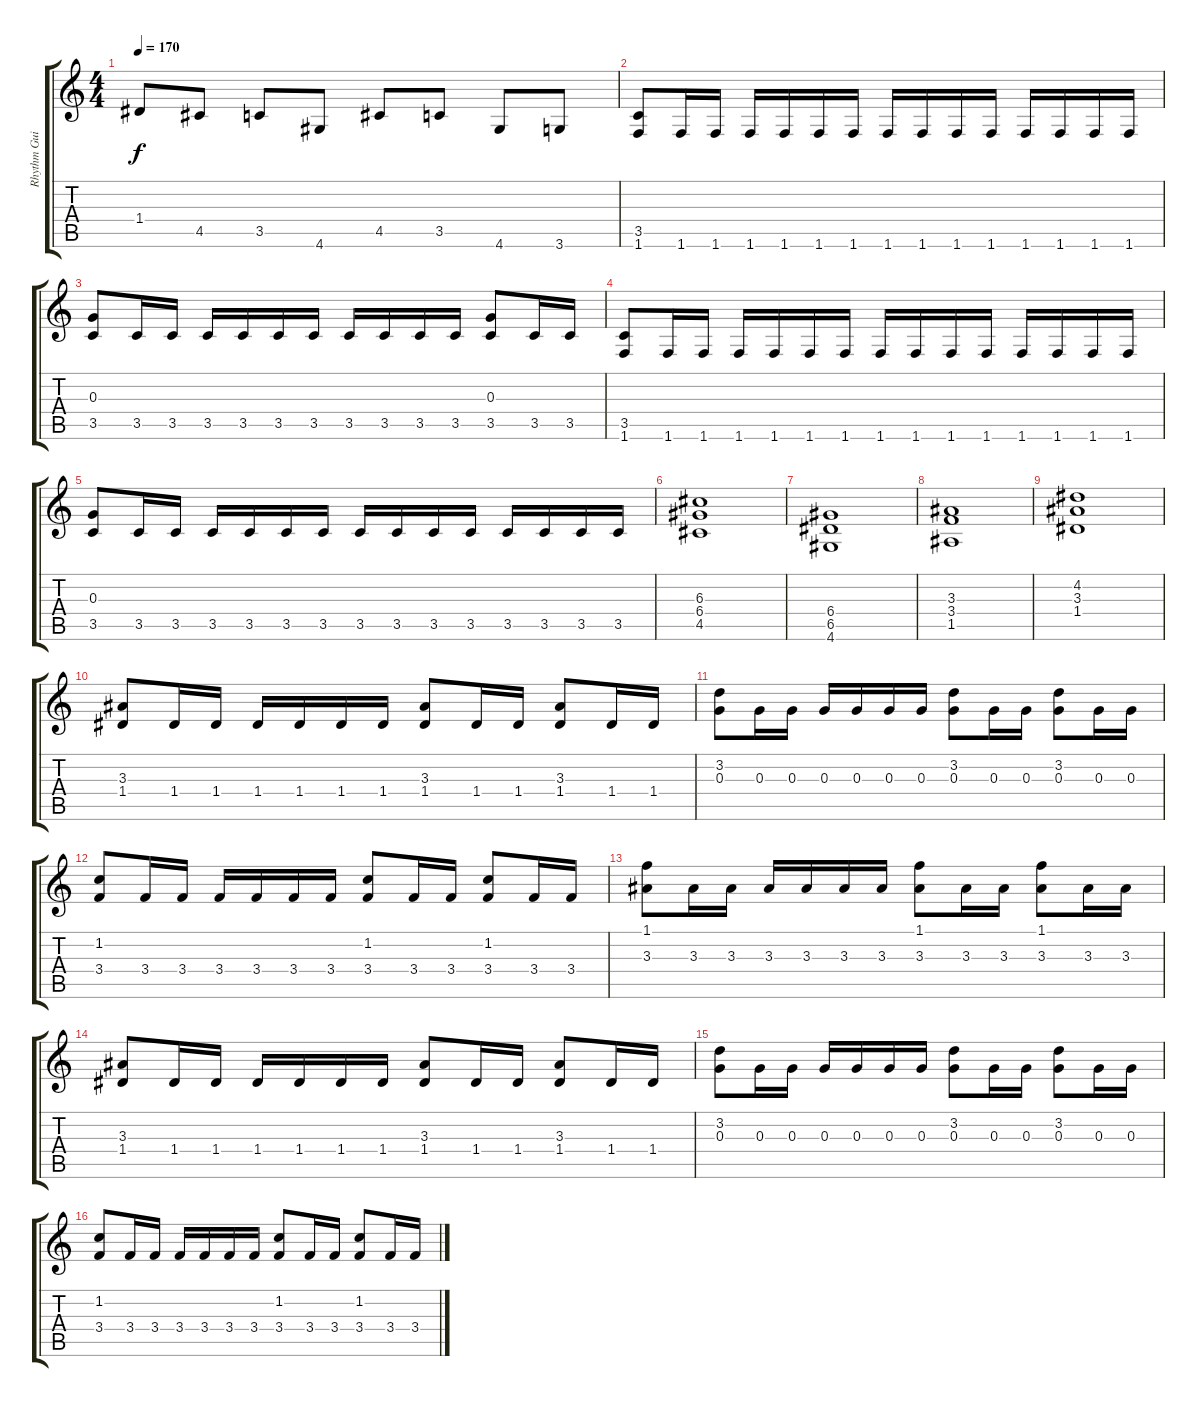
\track ("Rhythm Guitar" "Rhythm Gui") {instrument distortionguitar}
\staff {score tabs}
\tuning (E4 B3 G3 D3 A2 E2) {hide}
\ts (4 4)
\tempo 170
\clef g2
\ks c
1.4.8{dy f} 4.5.8 3.5.8 4.6.8 4.5.8 3.5.8 4.6.8 3.6.8 |
(3.5 1.6).8 1.6.16 1.6.16 1.6.16 1.6.16 1.6.16 1.6.16 1.6.16 1.6.16 1.6.16 1.6.16 1.6.16 1.6.16 1.6.16 1.6.16 |
(0.3 3.5).8 3.5.16 3.5.16 3.5.16 3.5.16 3.5.16 3.5.16 3.5.16 3.5.16 3.5.16 3.5.16 (0.3 3.5).8 3.5.16 3.5.16 |
(3.5 1.6).8 1.6.16 1.6.16 1.6.16 1.6.16 1.6.16 1.6.16 1.6.16 1.6.16 1.6.16 1.6.16 1.6.16 1.6.16 1.6.16 1.6.16 |
(0.3 3.5).8 3.5.16 3.5.16 3.5.16 3.5.16 3.5.16 3.5.16 3.5.16 3.5.16 3.5.16 3.5.16 3.5.16 3.5.16 3.5.16 3.5.16 |
(6.3 6.4 4.5).1 |
(6.4 6.5 4.6).1 |
(3.3 3.4 1.5).1 |
(4.2 3.3 1.4).1 |
(3.3 1.4).8 1.4.16 1.4.16 1.4.16 1.4.16 1.4.16 1.4.16 (3.3 1.4).8 1.4.16 1.4.16 (3.3 1.4).8 1.4.16 1.4.16 |
(3.2 0.3).8 0.3.16 0.3.16 0.3.16 0.3.16 0.3.16 0.3.16 (3.2 0.3).8 0.3.16 0.3.16 (3.2 0.3).8 0.3.16 0.3.16 |
(1.2 3.4).8 3.4.16 3.4.16 3.4.16 3.4.16 3.4.16 3.4.16 (1.2 3.4).8 3.4.16 3.4.16 (1.2 3.4).8 3.4.16 3.4.16 |
(1.1 3.3).8 3.3.16 3.3.16 3.3.16 3.3.16 3.3.16 3.3.16 (1.1 3.3).8 3.3.16 3.3.16 (1.1 3.3).8 3.3.16 3.3.16 |
(3.3 1.4).8 1.4.16 1.4.16 1.4.16 1.4.16 1.4.16 1.4.16 (3.3 1.4).8 1.4.16 1.4.16 (3.3 1.4).8 1.4.16 1.4.16 |
(3.2 0.3).8 0.3.16 0.3.16 0.3.16 0.3.16 0.3.16 0.3.16 (3.2 0.3).8 0.3.16 0.3.16 (3.2 0.3).8 0.3.16 0.3.16 |
(1.2 3.4).8 3.4.16 3.4.16 3.4.16 3.4.16 3.4.16 3.4.16 (1.2 3.4).8 3.4.16 3.4.16 (1.2 3.4).8 3.4.16 3.4.16
